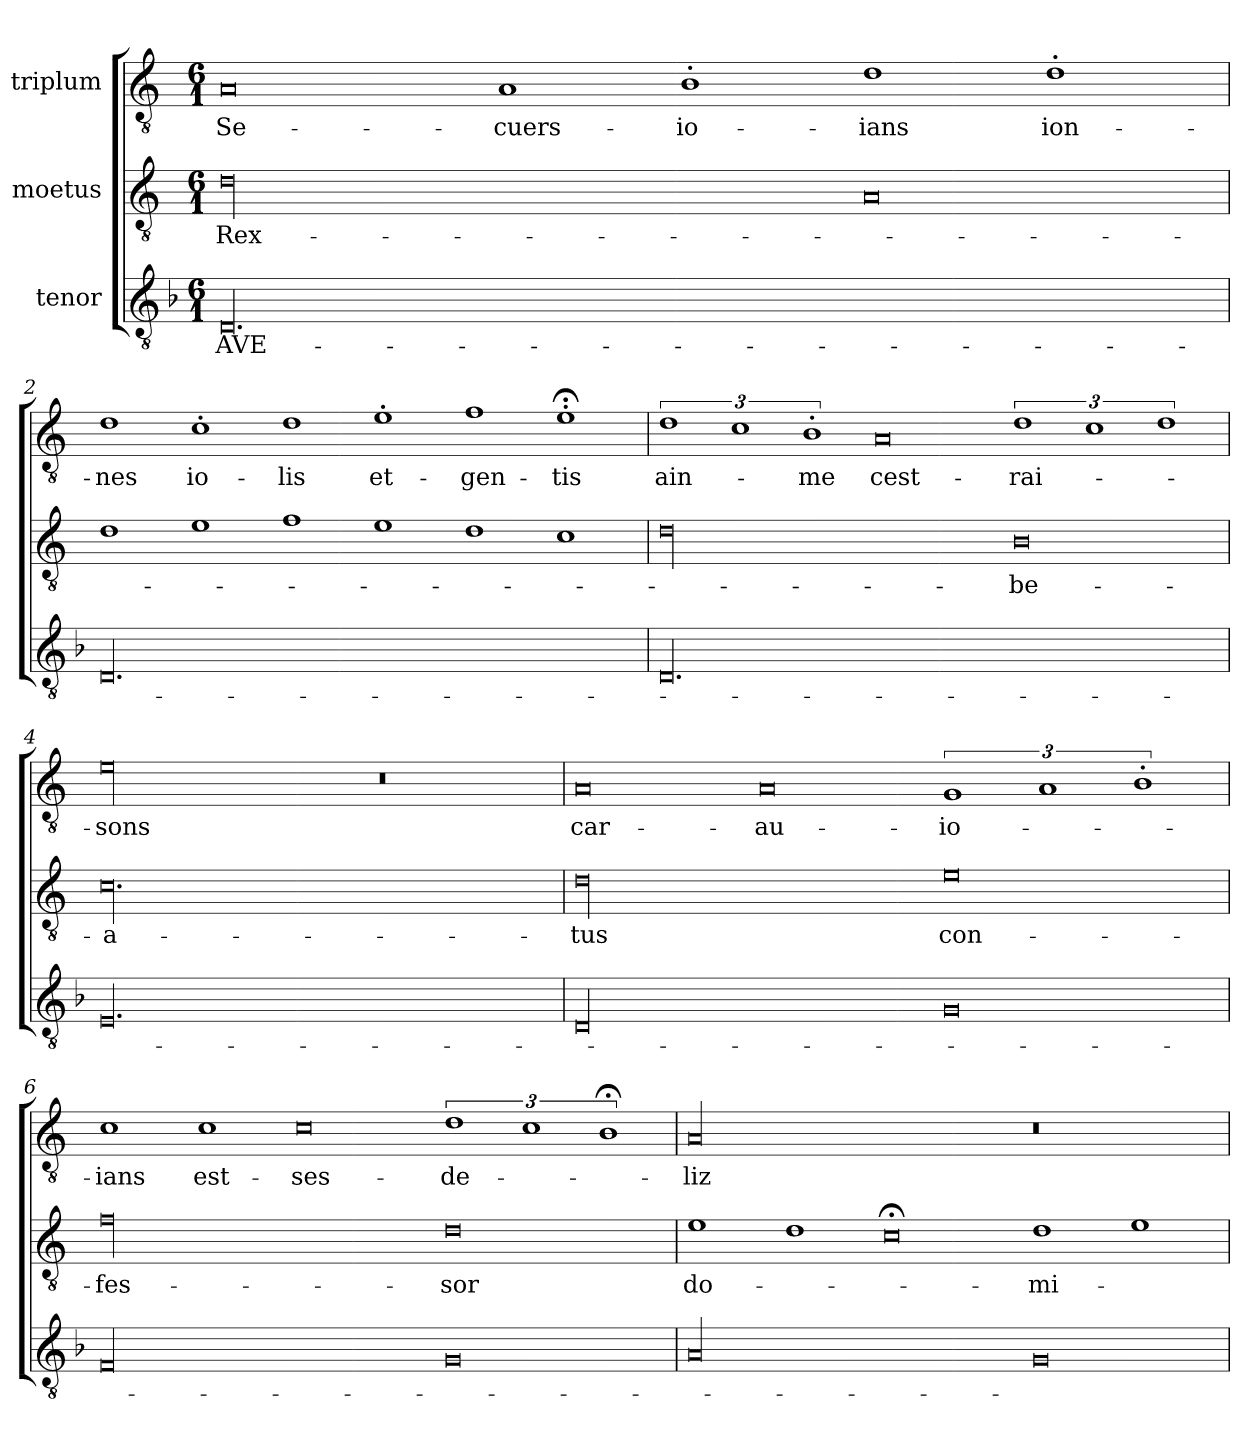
**kern	**text	**kern	**text	**kern	**text
*part3	*part3	*part2	*part2	*part1	*part1
*staff3	*staff3	*staff2	*staff2	*staff1	*staff1
*I"tenor	*	*I"moetus	*	*I"triplum	*
*clefGv2	*	*clefGv2	*	*clefGv2	*
*k[b-]	*	*k[]	*	*k[]	*
*F:	*	*C:	*	*C:	*
*M6/1	*	*M6/1	*	*M6/1	*
=1	=1	=1	=1	=1	=1
00.D/	AVE-	00d\	Rex-	0A/	Se-
.	.	.	.	1A/	cuers-
.	.	.	.	1B'\	io-
.	.	0A/	.	1d\	-ians
.	.	.	.	1d'\	ion-
=2	=2	=2	=2	=2	=2
00.D/	.	1d\	.	1d\	-nes
.	.	1e\	.	1c'\	io-
.	.	1f\	.	1d\	-lis
.	.	1e\	.	1e'\	et-
.	.	1d\	.	1f\	gen-
.	.	1c\	.	1e;<'\	-tis
=3	=3	=3	=3	=3	=3
00.D/	.	00d\	.	3%2d\	ain-
.	.	.	.	3%2c\	.
.	.	.	.	3%2B'\	-me
.	.	.	.	0A/	cest-
.	.	0B\	be-	3%2d\	rai-
.	.	.	.	3%2c\	.
.	.	.	.	3%2d\	.
=4	=4	=4	=4	=4	=4
00.E/	.	00.c\	-a-	00e\	-sons
.	.	.	.	0r	.
=5	=5	=5	=5	=5	=5
00D/	.	00d\	-tus	0A/	car-
.	.	.	.	0A/	au-
0G/	.	0e\	con-	3%2G/	io-
.	.	.	.	3%2A/	.
.	.	.	.	3%2B'\	.
=6	=6	=6	=6	=6	=6
00F/	.	00f\	-fes-	1c\	-ians
.	.	.	.	1c\	est-
.	.	.	.	0c\	ses-
0G/	.	0d\	-sor	3%2d\	de-
.	.	.	.	3%2c\	.
.	.	.	.	3%2B;<\	.
=7	=7	=7	=7	=7	=7
00A/	.	1e\	do-	00A/	-liz
.	.	1d\	.	.	.
.	.	0c;<\	.	.	.
0G/	.	1d\	-mi-	0r	.
.	.	1e\	.	.	.
=	=	=	=	=	=
*-	*-	*-	*-	*-	*-
